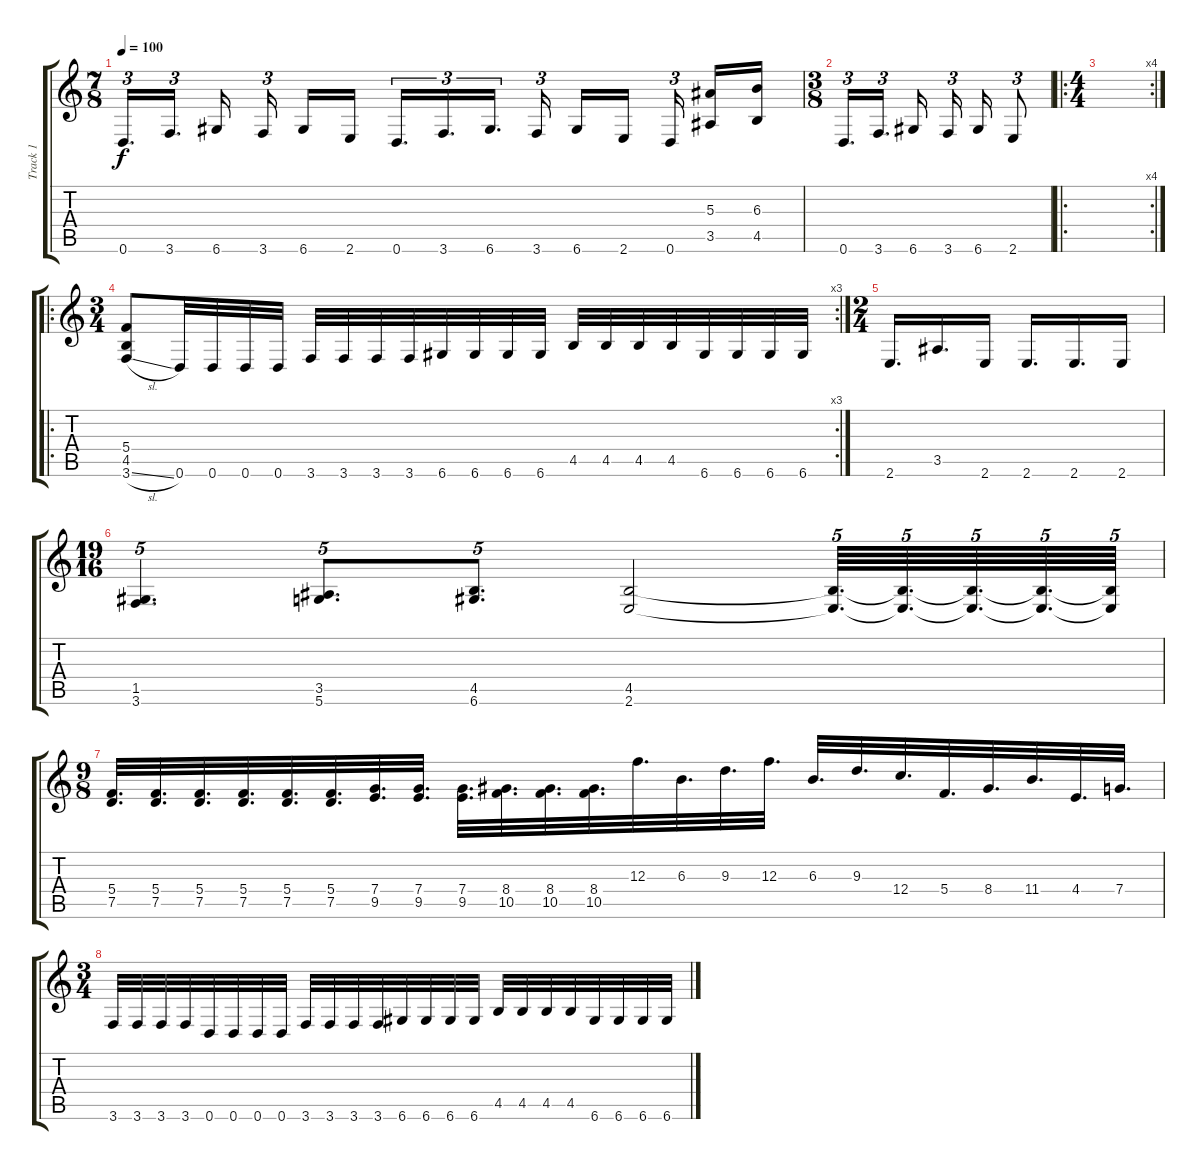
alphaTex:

\track ("Track 1" "Track 1") {instrument distortionguitar}
\staff {score tabs}
\tuning (D4 A3 F3 C3 G2 D2) {hide}
\ts (7 8)
\tempo 100
\clef g2
\ks c
0.6.16{d tu (3 2) dy f} 3.6.16{d tu (3 2)} 6.6.16{beam splitsecondary} 3.6.16{tu (3 2)} 6.6.16 2.6.16 0.6.16{d tu (3 2)} 3.6.16{d tu (3 2)} 6.6.16{d tu (3 2)} 3.6.16{tu (3 2)} 6.6.16 2.6.16 0.6.16{tu (3 2)} (5.3 3.5).16 (6.3 4.5).16 |
\ts (3 8)
0.6.16{d tu (3 2)} 3.6.16{d tu (3 2)} 6.6.16{beam splitsecondary} 3.6.16{tu (3 2)} 6.6.16 2.6.8{tu (3 2)} |
\ro
\rc 4
\ts (4 4)
|
\ro
\rc 3
\ts (3 4)
(5.4 4.5 3.6{sl}).8 0.6.32 0.6.32 0.6.32 0.6.32 3.6.32 3.6.32 3.6.32 3.6.32 6.6.32 6.6.32 6.6.32 6.6.32 4.5.32 4.5.32 4.5.32 4.5.32 6.6.32 6.6.32 6.6.32 6.6.32 |
\ts (2 4)
2.6.16{d} 3.5.16{d} 2.6.16 2.6.16{d} 2.6.16{d} 2.6.16 |
\ts (19 16)
(1.5 3.6).4{d tu (5 4)} (3.5 5.6).8{d tu (5 4)} (4.5 6.6).8{d tu (5 4)} (4.5 2.6).2 (4.5{t} 2.6{t}).64{d tu (5 4)} (4.5{t} 2.6{t}).64{d tu (5 4)} (4.5{t} 2.6{t}).64{d tu (5 4)} (4.5{t} 2.6{t}).64{d tu (5 4)} (4.5{t} 2.6{t}).64{tu (5 4)} |
\ts (9 8)
(5.4 7.5).32{d} (5.4 7.5).32{d} (5.4 7.5).32{d} (5.4 7.5).32{d} (5.4 7.5).32{d} (5.4 7.5).32{d} (7.4 9.5).32{d} (7.4 9.5).32{d} (7.4 9.5).32{d} (8.4 10.5).32{d} (8.4 10.5).32{d} (8.4 10.5).32{d} 12.3.32{d} 6.3.32{d} 9.3.32{d} 12.3.32{d} 6.3.32{d} 9.3.32{d} 12.4.32{d} 5.4.32{d} 8.4.32{d} 11.4.32{d} 4.4.32{d} 7.4.32{d} |
\ts (3 4)
3.6.32 3.6.32 3.6.32 3.6.32 0.6.32 0.6.32 0.6.32 0.6.32 3.6.32 3.6.32 3.6.32 3.6.32 6.6.32 6.6.32 6.6.32 6.6.32 4.5.32 4.5.32 4.5.32 4.5.32 6.6.32 6.6.32 6.6.32 6.6.32
